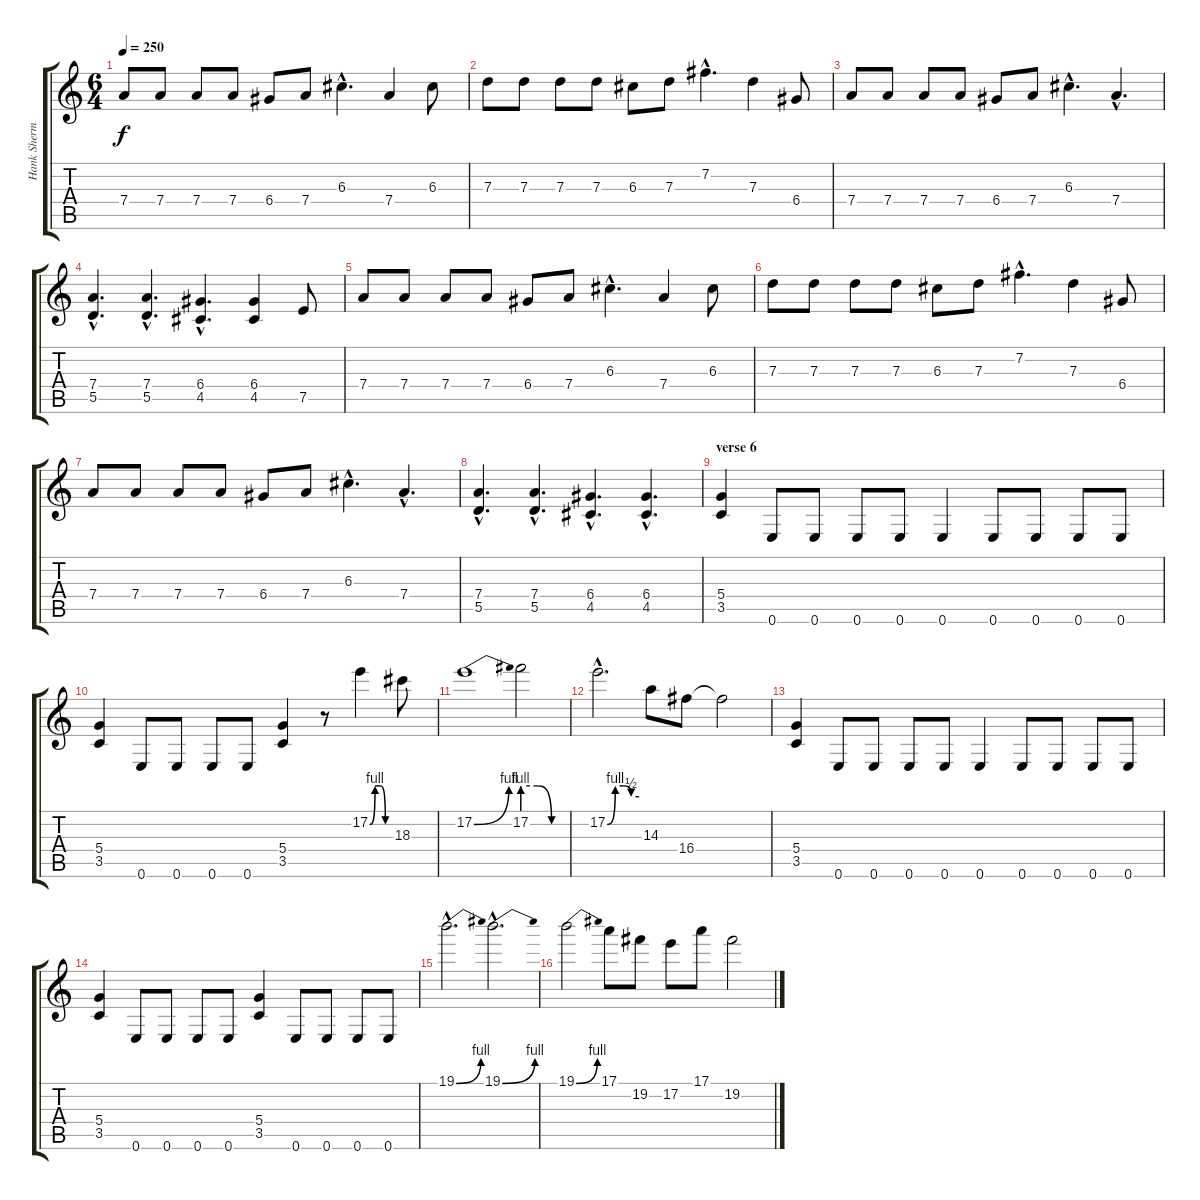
\track ("Hank Shermann" "Hank Sherm") {instrument distortionguitar}
\staff {score tabs}
\tuning (E4 B3 G3 D3 A2 E2) {hide}
\ts (6 4)
\tempo 250
\clef g2
\ks c
7.4.8{dy f} 7.4.8 7.4.8 7.4.8 6.4.8 7.4.8 6.3{hac}.4{d} 7.4.4 6.3.8 |
7.3.8 7.3.8 7.3.8 7.3.8 6.3.8 7.3.8 7.2{hac}.4{d} 7.3.4 6.4.8 |
7.4.8 7.4.8 7.4.8 7.4.8 6.4.8 7.4.8 6.3{hac}.4{d} 7.4{hac}.4{d} |
(7.4{hac} 5.5{hac}).4{d} (7.4{hac} 5.5{hac}).4{d} (6.4{hac} 4.5{hac}).4{d} (6.4 4.5).4 7.5.8 |
7.4.8 7.4.8 7.4.8 7.4.8 6.4.8 7.4.8 6.3{hac}.4{d} 7.4.4 6.3.8 |
7.3.8 7.3.8 7.3.8 7.3.8 6.3.8 7.3.8 7.2{hac}.4{d} 7.3.4 6.4.8 |
7.4.8 7.4.8 7.4.8 7.4.8 6.4.8 7.4.8 6.3{hac}.4{d} 7.4{hac}.4{d} |
(7.4{hac} 5.5{hac}).4{d} (7.4{hac} 5.5{hac}).4{d} (6.4{hac} 4.5{hac}).4{d} (6.4{hac} 4.5{hac}).4{d} |
\section ("" "verse 6")
(5.4 3.5).4 0.6.8 0.6.8 0.6.8 0.6.8 0.6.4 0.6.8 0.6.8 0.6.8 0.6.8 |
(5.4 3.5).4 0.6.8 0.6.8 0.6.8 0.6.8 (5.4 3.5).4 r.8 17.2{be (custom 0 0 15 4 30 4 45 0 60 0)}.4 18.3.8 |
17.2{be (bend 0 0 60 4)}.1 17.2{be (custom 0 4 20 4 40 0 60 0)}.2 |
17.2{be (custom 0 0 15 4 30 4 45 2 60 2) hac}.2{d} 14.3.8 16.4.8 16.4{t}.2 |
(5.4 3.5).4 0.6.8 0.6.8 0.6.8 0.6.8 0.6.4 0.6.8 0.6.8 0.6.8 0.6.8 |
(5.4 3.5).4 0.6.8 0.6.8 0.6.8 0.6.8 (5.4 3.5).4 0.6.8 0.6.8 0.6.8 0.6.8 |
19.1{be (bend 0 0 60 4) hac}.2{d} 19.1{be (bend 0 0 60 4) hac}.2{d} |
19.1{be (bend 0 0 60 4)}.2 17.1.8 19.2.8 17.2.8 17.1.8 19.2.2
